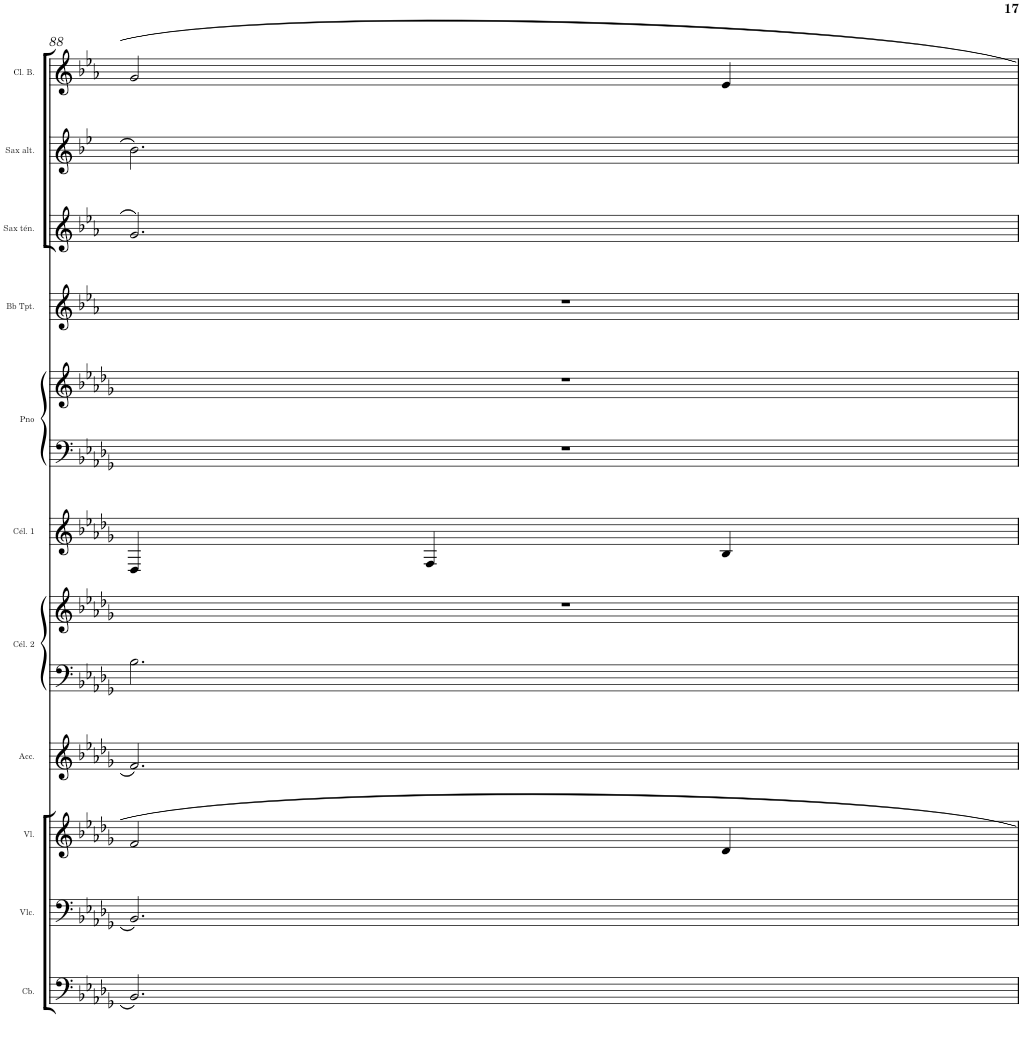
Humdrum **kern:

**kern	**kern	**kern	**kern	**kern	**kern	**kern	**kern	**kern	**kern	**kern	**kern	**kern
*part11	*part10	*part9	*part8	*part7	*part7	*part6	*part5	*part5	*part4	*part3	*part2	*part1
*staff13	*staff12	*staff11	*staff10	*staff9	*staff8	*staff7	*staff6	*staff5	*staff4	*staff3	*staff2	*staff1
*I"Contrebasse	*I"Violoncelle	*I"Violon	*I"Accordéon	*I"Célesta 2	*	*I"Célesta 1	*I"Piano	*	*I"Trumpet in Bb	*I"Saxo Ténor	*I"Saxo Alto	*I"Clarinette Basse en Sib
*I'Cb.	*I'Vlc.	*I'Vl.	*I'Acc.	*I'Cél. 2	*	*I'Cél. 1	*I'Pno	*	*	*I'Sax tén.	*I'Sax alt.	*I'Cl. B.
!!LO:PB:g=z
*clefF4	*clefF4	*clefG2	*clefG2	*clefF4	*clefG2	*clefG2	*clefF4	*clefG2	*clefG2	*clefG2	*clefG2	*clefG2
*Trd7c12	*	*	*	*Trd-7c-12	*Trd-7c-12	*Trd-7c-12	*	*	*Trd1c2	*Trd8c14	*Trd5c9	*Trd8c14
*k[b-e-a-d-g-]	*k[b-e-a-d-g-]	*k[b-e-a-d-g-]	*k[b-e-a-d-g-]	*k[b-e-a-d-g-]	*k[b-e-a-d-g-]	*k[b-e-a-d-g-]	*k[b-e-a-d-g-]	*k[b-e-a-d-g-]	*k[b-e-a-]	*k[b-e-a-]	*k[b-e-]	*k[b-e-a-]
*b-:	*b-:	*b-:	*b-:	*b-:	*b-:	*b-:	*b-:	*b-:	*c:	*c:	*g:	*c:
*M3/4	*M3/4	*M3/4	*M3/4	*M3/4	*M3/4	*M3/4	*M3/4	*M3/4	*M3/4	*M3/4	*M3/4	*M3/4
=88	=88	=88	=88	=88	=88	=88	=88	=88	=88	=88	=88	=88
2.BB-/	2.BB-/	2f/	2.f/	2.B-\	2.r	4D-/	2.r	2.r	2.r	2.g/	2.b-\	2g/
.	.	.	.	.	.	4F/	.	.	.	.	.	.
.	.	4d-/	.	.	.	4B-/	.	.	.	.	.	4e-/
=	=	=	=	=	=	=	=	=	=	=	=	=
*-	*-	*-	*-	*-	*-	*-	*-	*-	*-	*-	*-	*-
